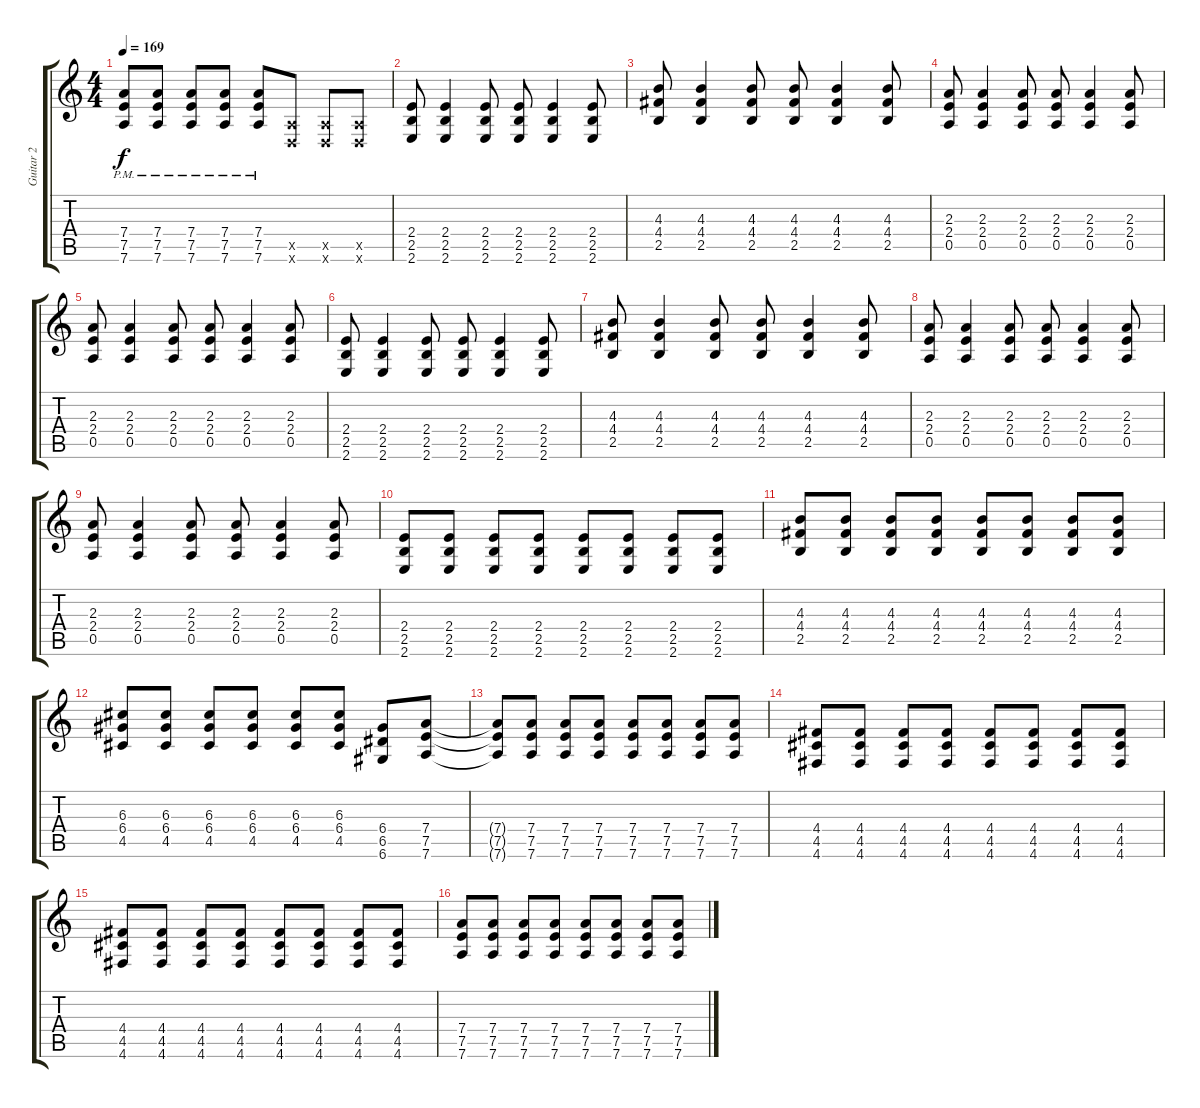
\track ("Guitar 2" "Guitar 2") {instrument overdrivenguitar}
\staff {score tabs}
\tuning (E4 B3 G3 D3 A2 D2) {hide}
\ts (4 4)
\tempo 169
\clef g2
\ks c
(7.4{pm} 7.5{pm} 7.6{pm}).8{dy f} (7.4{pm} 7.5{pm} 7.6{pm}).8 (7.4{pm} 7.5{pm} 7.6{pm}).8 (7.4{pm} 7.5{pm} 7.6{pm}).8 (7.4{pm} 7.5{pm} 7.6{pm}).8 (0.5{x} 0.6{x}).8 (0.5{x} 0.6{x}).8 (0.5{x} 0.6{x}).8 |
(2.4 2.5 2.6).8 (2.4 2.5 2.6).4 (2.4 2.5 2.6).8 (2.4 2.5 2.6).8 (2.4 2.5 2.6).4 (2.4 2.5 2.6).8 |
(4.3 4.4 2.5).8 (4.3 4.4 2.5).4 (4.3 4.4 2.5).8 (4.3 4.4 2.5).8 (4.3 4.4 2.5).4 (4.3 4.4 2.5).8 |
(2.3 2.4 0.5).8 (2.3 2.4 0.5).4 (2.3 2.4 0.5).8 (2.3 2.4 0.5).8 (2.3 2.4 0.5).4 (2.3 2.4 0.5).8 |
(2.3 2.4 0.5).8 (2.3 2.4 0.5).4 (2.3 2.4 0.5).8 (2.3 2.4 0.5).8 (2.3 2.4 0.5).4 (2.3 2.4 0.5).8 |
(2.4 2.5 2.6).8 (2.4 2.5 2.6).4 (2.4 2.5 2.6).8 (2.4 2.5 2.6).8 (2.4 2.5 2.6).4 (2.4 2.5 2.6).8 |
(4.3 4.4 2.5).8 (4.3 4.4 2.5).4 (4.3 4.4 2.5).8 (4.3 4.4 2.5).8 (4.3 4.4 2.5).4 (4.3 4.4 2.5).8 |
(2.3 2.4 0.5).8 (2.3 2.4 0.5).4 (2.3 2.4 0.5).8 (2.3 2.4 0.5).8 (2.3 2.4 0.5).4 (2.3 2.4 0.5).8 |
(2.3 2.4 0.5).8 (2.3 2.4 0.5).4 (2.3 2.4 0.5).8 (2.3 2.4 0.5).8 (2.3 2.4 0.5).4 (2.3 2.4 0.5).8 |
(2.4 2.5 2.6).8 (2.4 2.5 2.6).8 (2.4 2.5 2.6).8 (2.4 2.5 2.6).8 (2.4 2.5 2.6).8 (2.4 2.5 2.6).8 (2.4 2.5 2.6).8 (2.4 2.5 2.6).8 |
(4.3 4.4 2.5).8 (4.3 4.4 2.5).8 (4.3 4.4 2.5).8 (4.3 4.4 2.5).8 (4.3 4.4 2.5).8 (4.3 4.4 2.5).8 (4.3 4.4 2.5).8 (4.3 4.4 2.5).8 |
(6.3 6.4 4.5).8 (6.3 6.4 4.5).8 (6.3 6.4 4.5).8 (6.3 6.4 4.5).8 (6.3 6.4 4.5).8 (6.3 6.4 4.5).8 (6.4 6.5 6.6).8 (7.4 7.5 7.6).8 |
(7.4{t} 7.5{t} 7.6{t}).8 (7.4 7.5 7.6).8 (7.4 7.5 7.6).8 (7.4 7.5 7.6).8 (7.4 7.5 7.6).8 (7.4 7.5 7.6).8 (7.4 7.5 7.6).8 (7.4 7.5 7.6).8 |
(4.4 4.5 4.6).8 (4.4 4.5 4.6).8 (4.4 4.5 4.6).8 (4.4 4.5 4.6).8 (4.4 4.5 4.6).8 (4.4 4.5 4.6).8 (4.4 4.5 4.6).8 (4.4 4.5 4.6).8 |
(4.4 4.5 4.6).8 (4.4 4.5 4.6).8 (4.4 4.5 4.6).8 (4.4 4.5 4.6).8 (4.4 4.5 4.6).8 (4.4 4.5 4.6).8 (4.4 4.5 4.6).8 (4.4 4.5 4.6).8 |
(7.4 7.5 7.6).8 (7.4 7.5 7.6).8 (7.4 7.5 7.6).8 (7.4 7.5 7.6).8 (7.4 7.5 7.6).8 (7.4 7.5 7.6).8 (7.4 7.5 7.6).8 (7.4 7.5 7.6).8
